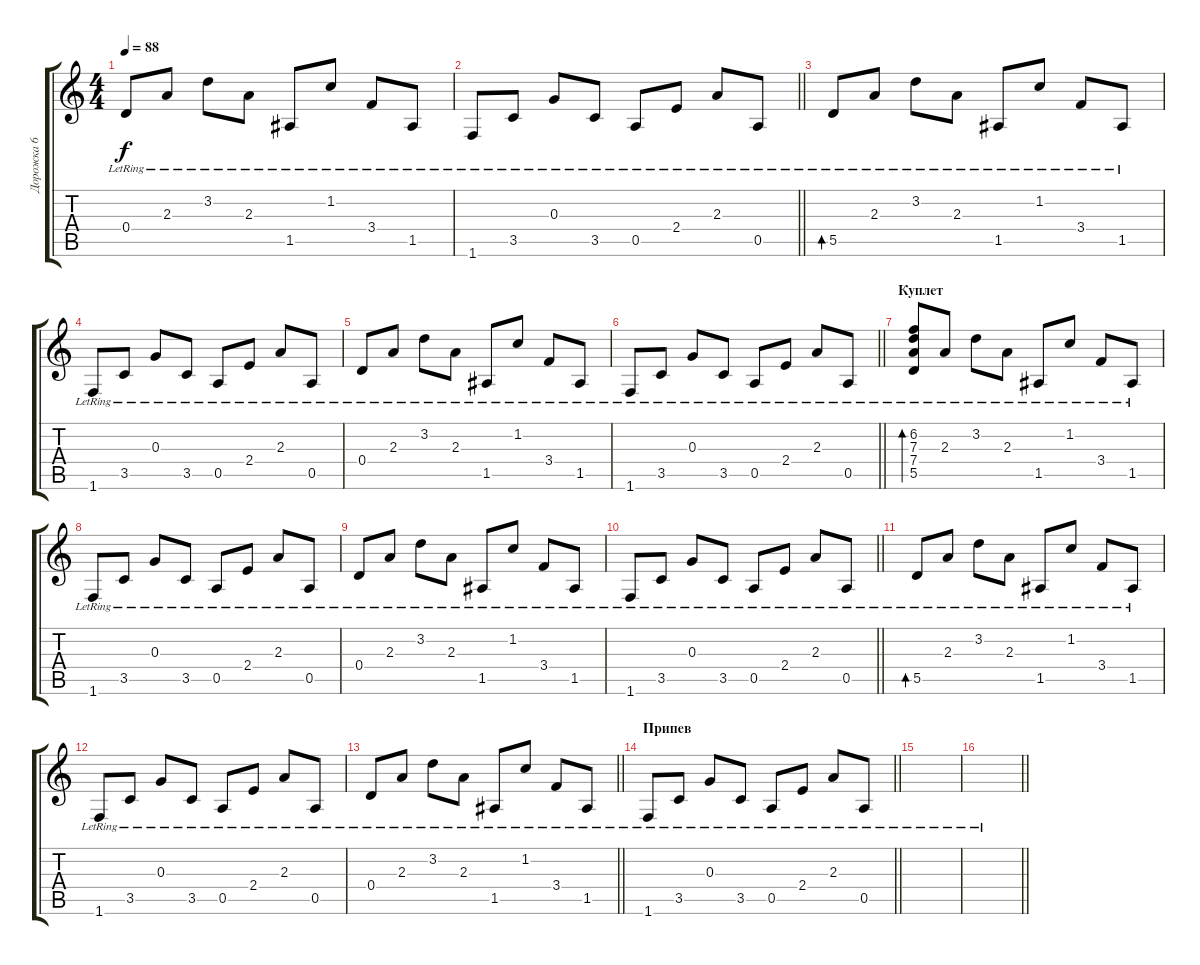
\track ("Дорожка 6" "Дорожка 6") {instrument acousticguitarsteel}
\staff {score tabs}
\tuning (E4 B3 G3 D3 A2 E2) {hide}
\ts (4 4)
\tempo 88
\clef g2
\ks c
0.4{lr}.8{dy f} 2.3{lr}.8 3.2{lr}.8 2.3{lr}.8 1.5{lr}.8 1.2{lr}.8 3.4{lr}.8 1.5{lr}.8 |
\barLineRight lightlight
1.6{lr}.8 3.5{lr}.8 0.3{lr}.8 3.5{lr}.8 0.5{lr}.8 2.4{lr}.8 2.3{lr}.8 0.5{lr}.8 |
5.5{lr}.8{bd 240} 2.3{lr}.8 3.2{lr}.8 2.3{lr}.8 1.5{lr}.8 1.2{lr}.8 3.4{lr}.8 1.5{lr}.8 |
1.6{lr}.8 3.5{lr}.8 0.3{lr}.8 3.5{lr}.8 0.5{lr}.8 2.4{lr}.8 2.3{lr}.8 0.5{lr}.8 |
0.4{lr}.8 2.3{lr}.8 3.2{lr}.8 2.3{lr}.8 1.5{lr}.8 1.2{lr}.8 3.4{lr}.8 1.5{lr}.8 |
\barLineRight lightlight
1.6{lr}.8 3.5{lr}.8 0.3{lr}.8 3.5{lr}.8 0.5{lr}.8 2.4{lr}.8 2.3{lr}.8 0.5{lr}.8 |
\section ("" "Куплет")
(6.2{lr} 7.3{lr} 7.4{lr} 5.5{lr}).8{bd 240} 2.3{lr}.8 3.2{lr}.8 2.3{lr}.8 1.5{lr}.8 1.2{lr}.8 3.4{lr}.8 1.5{lr}.8 |
1.6{lr}.8 3.5{lr}.8 0.3{lr}.8 3.5{lr}.8 0.5{lr}.8 2.4{lr}.8 2.3{lr}.8 0.5{lr}.8 |
0.4{lr}.8 2.3{lr}.8 3.2{lr}.8 2.3{lr}.8 1.5{lr}.8 1.2{lr}.8 3.4{lr}.8 1.5{lr}.8 |
\barLineRight lightlight
1.6{lr}.8 3.5{lr}.8 0.3{lr}.8 3.5{lr}.8 0.5{lr}.8 2.4{lr}.8 2.3{lr}.8 0.5{lr}.8 |
5.5{lr}.8{bd 240} 2.3{lr}.8 3.2{lr}.8 2.3{lr}.8 1.5{lr}.8 1.2{lr}.8 3.4{lr}.8 1.5{lr}.8 |
1.6{lr}.8 3.5{lr}.8 0.3{lr}.8 3.5{lr}.8 0.5{lr}.8 2.4{lr}.8 2.3{lr}.8 0.5{lr}.8 |
\barLineRight lightlight
0.4{lr}.8 2.3{lr}.8 3.2{lr}.8 2.3{lr}.8 1.5{lr}.8 1.2{lr}.8 3.4{lr}.8 1.5{lr}.8 |
\section ("" "Припев")
\barLineRight lightlight
1.6{lr}.8 3.5{lr}.8 0.3{lr}.8 3.5{lr}.8 0.5{lr}.8 2.4{lr}.8 2.3{lr}.8 0.5{lr}.8 |
|
\barLineRight lightlight
